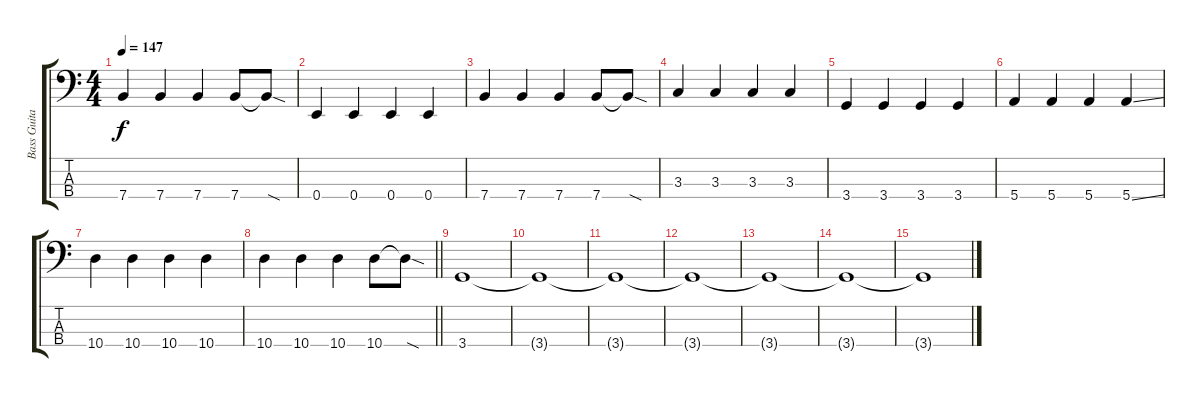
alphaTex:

\track ("Bass Guitar" "Bass Guita") {instrument electricbassfinger}
\staff {score tabs}
\tuning (G2 D2 A1 E1) {hide}
\ts (4 4)
\tempo 147
\clef f4
\ks c
7.4.4{dy f} 7.4.4 7.4.4 7.4.8 7.4{sod t}.8 |
0.4.4 0.4.4 0.4.4 0.4.4 |
7.4.4 7.4.4 7.4.4 7.4.8 7.4{sod t}.8 |
3.3.4 3.3.4 3.3.4 3.3.4 |
3.4.4 3.4.4 3.4.4 3.4.4 |
5.4.4 5.4.4 5.4.4 5.4{ss}.4 |
10.4.4 10.4.4 10.4.4 10.4.4 |
\barLineRight lightlight
10.4.4 10.4.4 10.4.4 10.4.8 10.4{sod t}.8 |
3.4.1 |
3.4{t}.1 |
3.4{t}.1 |
3.4{t}.1 |
3.4{t}.1 |
3.4{t}.1 |
3.4{t}.1
